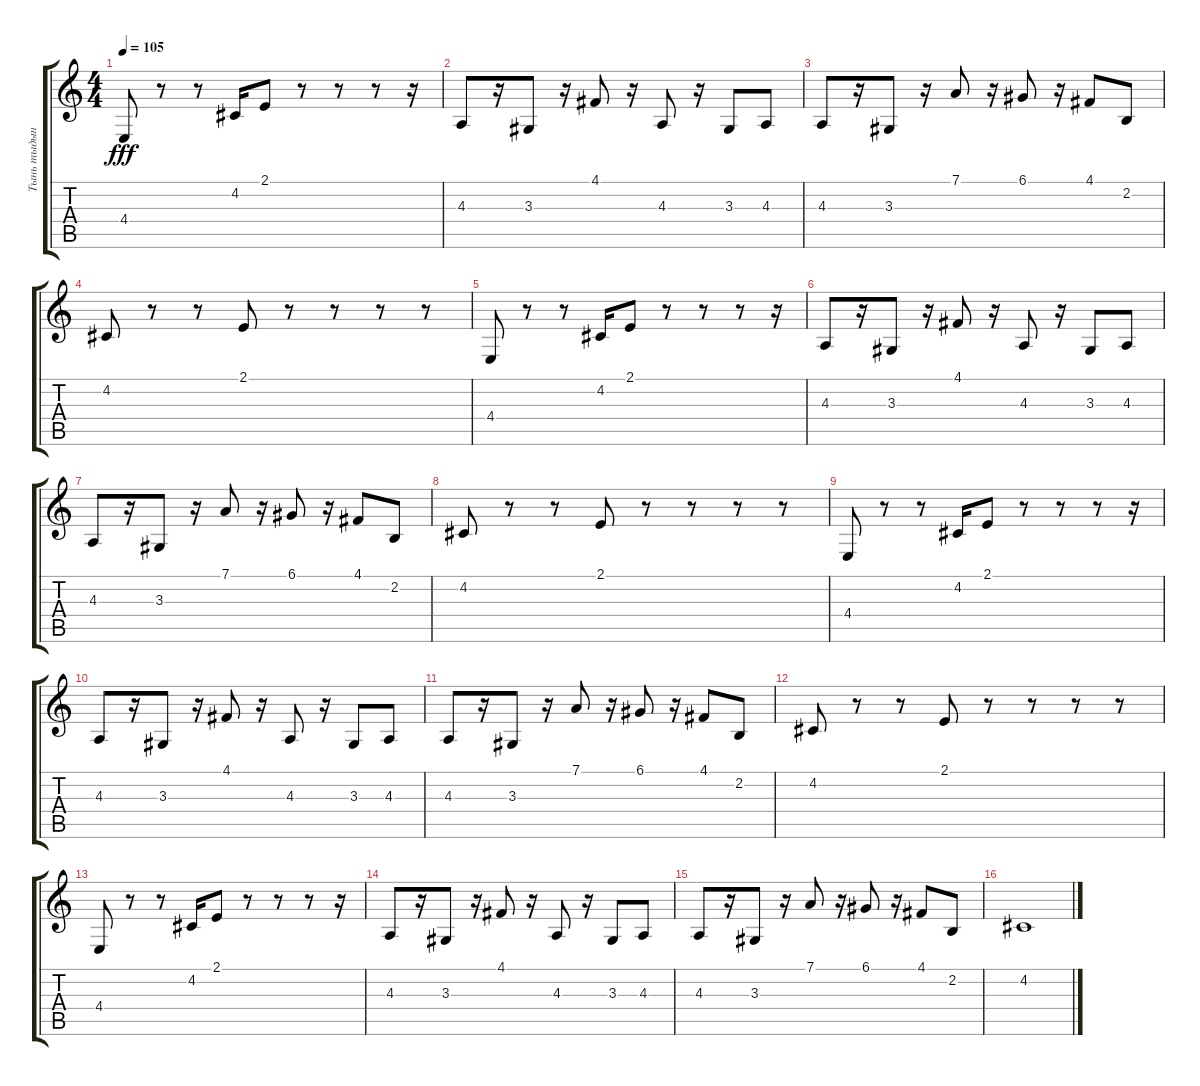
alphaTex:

\track ("Тынь тыдынь" "Тынь тыдын") {instrument electricpiano2}
\staff {score tabs}
\tuning (D4 A3 F3 C3 G2 C2) {hide}
\ts (4 4)
\tempo 105
\clef g2
\ks c
4.4.8{dy fff} r.8 r.8 4.2.16 2.1.8 r.8 r.8 r.8 r.16 |
4.3.8 r.16 3.3.8 r.16 4.1.8 r.16 4.3.8 r.16 3.3.8 4.3.8 |
4.3.8 r.16 3.3.8 r.16 7.1.8 r.16 6.1.8 r.16 4.1.8 2.2.8 |
4.2.8 r.8 r.8 2.1.8 r.8 r.8 r.8 r.8 |
4.4.8 r.8 r.8 4.2.16 2.1.8 r.8 r.8 r.8 r.16 |
4.3.8 r.16 3.3.8 r.16 4.1.8 r.16 4.3.8 r.16 3.3.8 4.3.8 |
4.3.8 r.16 3.3.8 r.16 7.1.8 r.16 6.1.8 r.16 4.1.8 2.2.8 |
4.2.8 r.8 r.8 2.1.8 r.8 r.8 r.8 r.8 |
4.4.8 r.8 r.8 4.2.16 2.1.8 r.8 r.8 r.8 r.16 |
4.3.8 r.16 3.3.8 r.16 4.1.8 r.16 4.3.8 r.16 3.3.8 4.3.8 |
4.3.8 r.16 3.3.8 r.16 7.1.8 r.16 6.1.8 r.16 4.1.8 2.2.8 |
4.2.8 r.8 r.8 2.1.8 r.8 r.8 r.8 r.8 |
4.4.8 r.8 r.8 4.2.16 2.1.8 r.8 r.8 r.8 r.16 |
4.3.8 r.16 3.3.8 r.16 4.1.8 r.16 4.3.8 r.16 3.3.8 4.3.8 |
4.3.8 r.16 3.3.8 r.16 7.1.8 r.16 6.1.8 r.16 4.1.8 2.2.8 |
4.2.1
